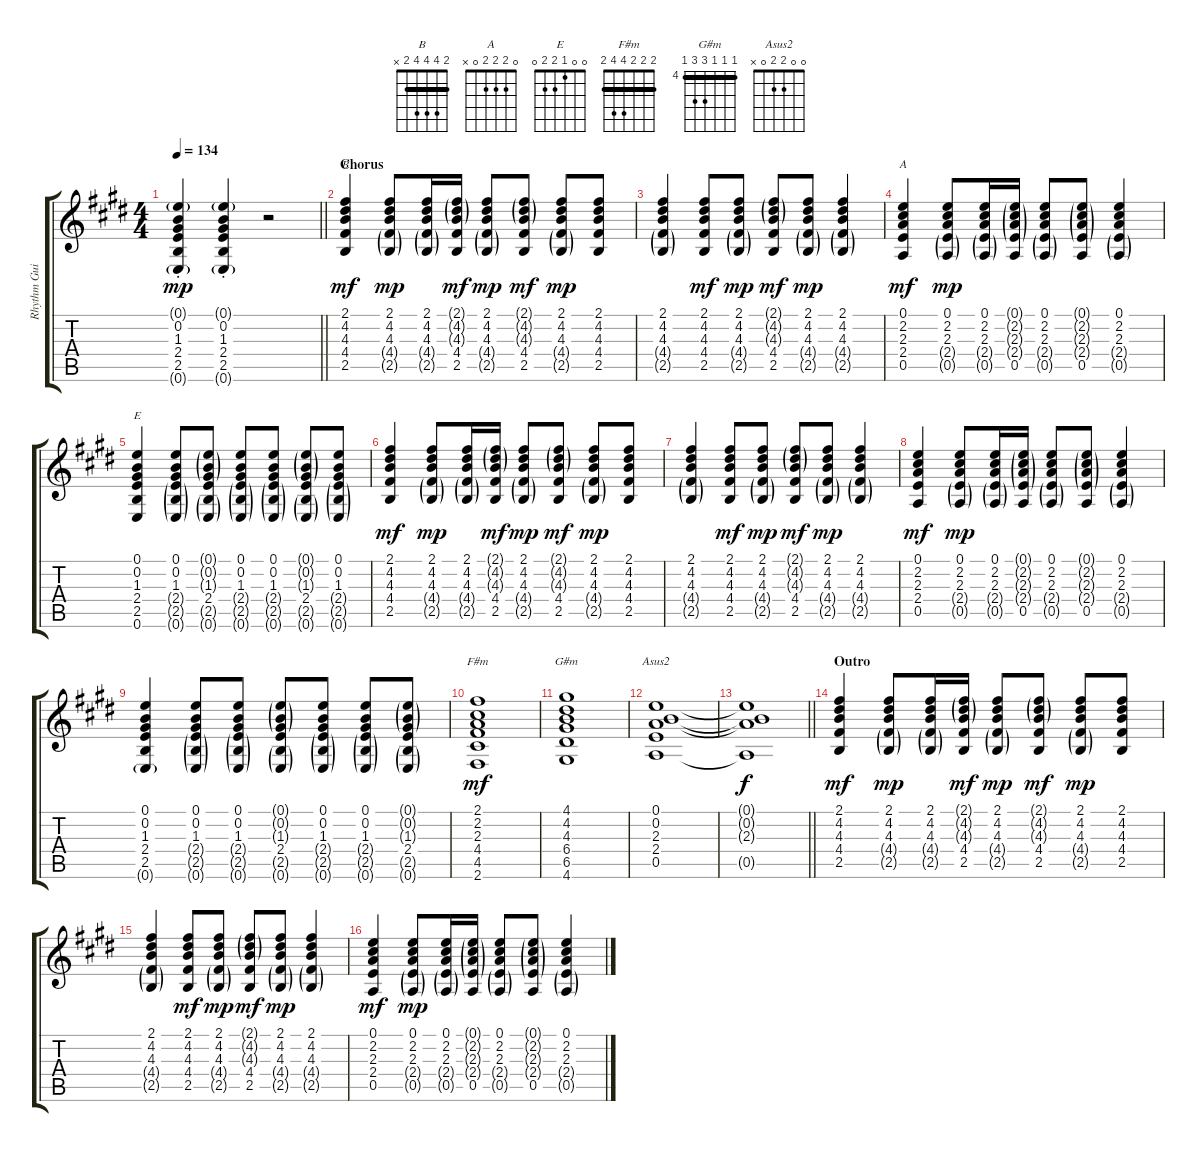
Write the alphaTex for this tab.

\track ("Rhythm Guitar 1" "Rhythm Gui") {instrument acousticguitarsteel}
\staff {score tabs}
\tuning (E4 B3 G3 D3 A2 E2) {hide}
\chord ("B" 2 4 4 4 2 x) {barre 2}
\chord ("A" 0 2 2 2 0 x)
\chord ("E" 0 0 1 2 2 0)
\chord ("F#m" 2 2 2 4 4 2) {barre 2}
\chord ("G#m" 4 4 4 6 6 4) {firstfret 4 barre 4}
\chord ("Asus2" 0 0 2 2 0 x)
\ts (4 4)
\tempo 134
\clef g2
\barLineRight lightlight
\ks e
(0.1{g st} 0.2{st} 1.3{st} 2.4{st} 2.5{st} 0.6{g st}).4{dy mp} (0.1{g st} 0.2{st} 1.3{st} 2.4{st} 2.5{st} 0.6{g st}).4 r.2 |
\section ("" "Chorus")
(2.1 4.2 4.3 4.4 2.5).4{ch "B" dy mf} (2.1 4.2 4.3 4.4{g} 2.5{g}).8{dy mp} (2.1 4.2 4.3 4.4{g} 2.5{g}).16 (2.1{g} 4.2{g} 4.3{g} 4.4 2.5).16{dy mf} (2.1 4.2 4.3 4.4{g} 2.5{g}).8{dy mp} (2.1{g} 4.2{g} 4.3{g} 4.4 2.5).8{dy mf} (2.1 4.2 4.3 4.4{g} 2.5{g}).8{dy mp} (2.1 4.2 4.3 4.4 2.5).8 |
(2.1 4.2 4.3 4.4{g} 2.5{g}).4 (2.1 4.2 4.3 4.4 2.5).8{dy mf} (2.1 4.2 4.3 4.4{g} 2.5{g}).8{dy mp} (2.1{g} 4.2{g} 4.3{g} 4.4 2.5).8{dy mf} (2.1 4.2 4.3 4.4{g} 2.5{g}).8{dy mp} (2.1 4.2 4.3 4.4{g} 2.5{g}).4 |
(0.1 2.2 2.3 2.4 0.5).4{ch "A" dy mf} (0.1 2.2 2.3 2.4{g} 0.5{g}).8{dy mp} (0.1 2.2 2.3 2.4{g} 0.5{g}).16 (0.1{g} 2.2{g} 2.3{g} 2.4{g} 0.5).16 (0.1 2.2 2.3 2.4{g} 0.5{g}).8 (0.1{g} 2.2{g} 2.3{g} 2.4{g} 0.5).8 (0.1 2.2 2.3 2.4{g} 0.5{g}).4 |
(0.1 0.2 1.3 2.4 2.5 0.6).4{ch "E"} (0.1 0.2 1.3 2.4{g} 2.5{g} 0.6{g}).8 (0.1{g} 0.2{g} 1.3{g} 2.4 2.5{g} 0.6{g}).8 (0.1 0.2 1.3 2.4{g} 2.5{g} 0.6{g}).8 (0.1 0.2 1.3 2.4{g} 2.5{g} 0.6{g}).8 (0.1{g} 0.2{g} 1.3{g} 2.4 2.5{g} 0.6{g}).8 (0.1 0.2 1.3 2.4{g} 2.5{g} 0.6{g}).8 |
(2.1 4.2 4.3 4.4 2.5).4{dy mf} (2.1 4.2 4.3 4.4{g} 2.5{g}).8{dy mp} (2.1 4.2 4.3 4.4{g} 2.5{g}).16 (2.1{g} 4.2{g} 4.3{g} 4.4 2.5).16{dy mf} (2.1 4.2 4.3 4.4{g} 2.5{g}).8{dy mp} (2.1{g} 4.2{g} 4.3{g} 4.4 2.5).8{dy mf} (2.1 4.2 4.3 4.4{g} 2.5{g}).8{dy mp} (2.1 4.2 4.3 4.4 2.5).8 |
(2.1 4.2 4.3 4.4{g} 2.5{g}).4 (2.1 4.2 4.3 4.4 2.5).8{dy mf} (2.1 4.2 4.3 4.4{g} 2.5{g}).8{dy mp} (2.1{g} 4.2{g} 4.3{g} 4.4 2.5).8{dy mf} (2.1 4.2 4.3 4.4{g} 2.5{g}).8{dy mp} (2.1 4.2 4.3 4.4{g} 2.5{g}).4 |
(0.1 2.2 2.3 2.4 0.5).4{dy mf} (0.1 2.2 2.3 2.4{g} 0.5{g}).8{dy mp} (0.1 2.2 2.3 2.4{g} 0.5{g}).16 (0.1{g} 2.2{g} 2.3{g} 2.4{g} 0.5).16 (0.1 2.2 2.3 2.4{g} 0.5{g}).8 (0.1{g} 2.2{g} 2.3{g} 2.4{g} 0.5).8 (0.1 2.2 2.3 2.4{g} 0.5{g}).4 |
(0.1 0.2 1.3 2.4 2.5 0.6{g}).4 (0.1 0.2 1.3 2.4{g} 2.5{g} 0.6{g}).8 (0.1 0.2 1.3 2.4{g} 2.5{g} 0.6{g}).8 (0.1{g} 0.2{g} 1.3{g} 2.4 2.5{g} 0.6{g}).8 (0.1 0.2 1.3 2.4{g} 2.5{g} 0.6{g}).8 (0.1 0.2 1.3 2.4{g} 2.5{g} 0.6{g}).8 (0.1{g} 0.2{g} 1.3{g} 2.4 2.5{g} 0.6{g}).8 |
(2.1 2.2 2.3 4.4 4.5 2.6).1{ch "F#m" dy mf} |
(4.1 4.2 4.3 6.4 6.5 4.6).1{ch "G#m"} |
(0.1 0.2 2.3 2.4 0.5).1{ch "Asus2"} |
\barLineRight lightlight
(0.1{t} 0.2{t} 2.3{t} 0.5{t}).1{dy f} |
\section ("" "Outro")
(2.1 4.2 4.3 4.4 2.5).4{dy mf} (2.1 4.2 4.3 4.4{g} 2.5{g}).8{dy mp} (2.1 4.2 4.3 4.4{g} 2.5{g}).16 (2.1{g} 4.2{g} 4.3{g} 4.4 2.5).16{dy mf} (2.1 4.2 4.3 4.4{g} 2.5{g}).8{dy mp} (2.1{g} 4.2{g} 4.3{g} 4.4 2.5).8{dy mf} (2.1 4.2 4.3 4.4{g} 2.5{g}).8{dy mp} (2.1 4.2 4.3 4.4 2.5).8 |
(2.1 4.2 4.3 4.4{g} 2.5{g}).4 (2.1 4.2 4.3 4.4 2.5).8{dy mf} (2.1 4.2 4.3 4.4{g} 2.5{g}).8{dy mp} (2.1{g} 4.2{g} 4.3{g} 4.4 2.5).8{dy mf} (2.1 4.2 4.3 4.4{g} 2.5{g}).8{dy mp} (2.1 4.2 4.3 4.4{g} 2.5{g}).4 |
(0.1 2.2 2.3 2.4 0.5).4{dy mf} (0.1 2.2 2.3 2.4{g} 0.5{g}).8{dy mp} (0.1 2.2 2.3 2.4{g} 0.5{g}).16 (0.1{g} 2.2{g} 2.3{g} 2.4{g} 0.5).16 (0.1 2.2 2.3 2.4{g} 0.5{g}).8 (0.1{g} 2.2{g} 2.3{g} 2.4{g} 0.5).8 (0.1 2.2 2.3 2.4{g} 0.5{g}).4
